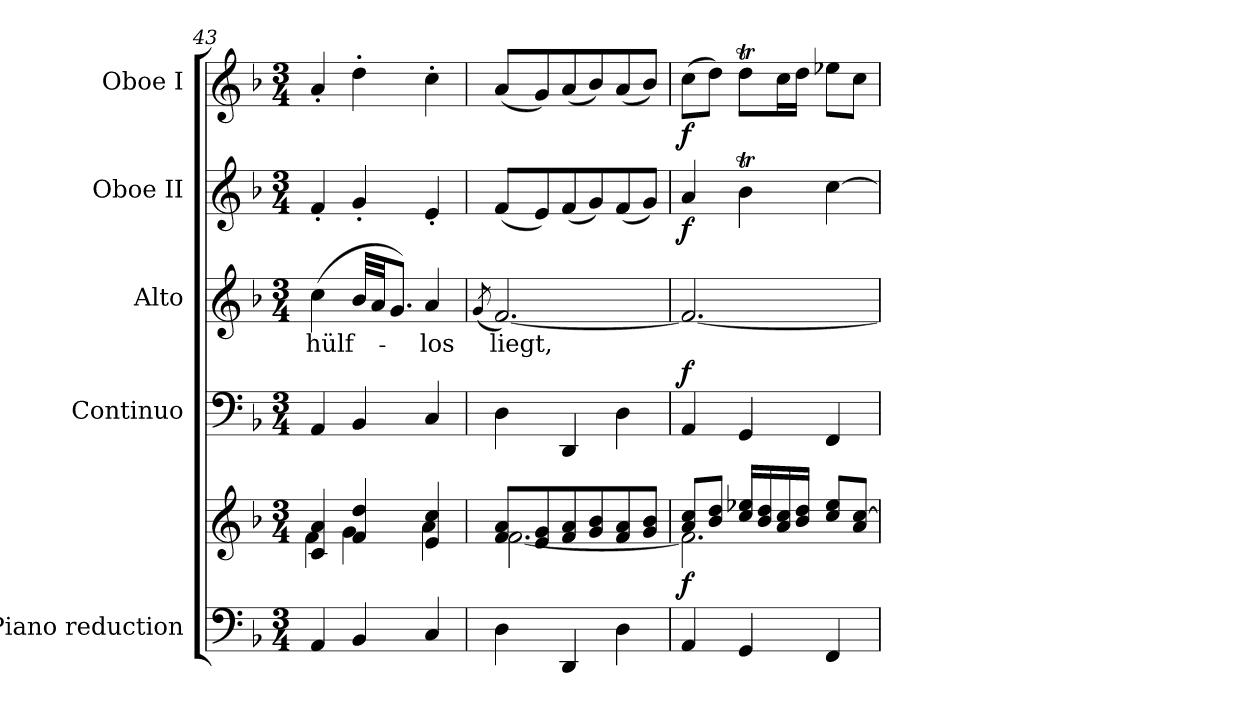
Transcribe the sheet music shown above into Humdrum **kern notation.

**kern	**kern	**dynam	**kern	**dynam	**kern	**text	**kern	**dynam	**kern	**dynam
*part5	*part5	*part5	*part4	*part4	*part3	*part3	*part2	*part2	*part1	*part1
*staff6	*staff5	*staff5/6	*staff4	*staff4	*staff3	*staff3	*staff2	*staff2	*staff1	*staff1
*I"Piano reduction	*	*	*I"Continuo	*	*I"Alto	*	*I"Oboe II	*	*I"Oboe I	*
*I'Pno	*	*	*	*	*	*	*I'Ob	*	*I'Ob	*
*clefF4	*clefG2	*	*clefF4	*	*clefG2	*	*clefG2	*	*clefG2	*
*k[b-]	*k[b-]	*	*k[b-]	*	*k[b-]	*	*k[b-]	*	*k[b-]	*
*M3/4	*M3/4	*	*M3/4	*	*M3/4	*	*M3/4	*	*M3/4	*
=43	=43	=43	=43	=43	=43	=43	=43	=43	=43	=43
*	*^	*	*	*	*	*	*	*	*	*
!	!	!	!	!	!	!	!LO:LY:b	!	!	!	!
4AA/	4c/ 4a/	4f\	.	4AA/	.	(>4cc\	hülf-	4f'/	.	4a'/	.
4BB-/	4f/ 4dd/	4g\	.	4BB-/	.	32b-/LLL	.	4g'/	.	4dd'\	.
.	.	.	.	.	.	32a/JJ	.	.	.	.	.
.	.	.	.	.	.	8.g/J)	.	.	.	.	.
!	!	!	!	!	!	!	!LO:LY:b	!	!	!	!
4C/	4e/ 4cc/	4a\	.	4C/	.	4a/	-los	4e'/	.	4cc'\	.
!!LO:LB:g=z
=44	=44	=44	=44	=44	=44	=44	=44	=44	=44	=44	=44
.	.	.	.	.	.	(<8qg/	.	.	.	.	.
!	!	!	!	!	!	!	!LO:LY:b	!	!	!	!
4D\	8f/ 8a/L	[2.f\	.	4D\	.	[2.f/)	liegt,	(<8f/L	.	(<8a/L	.
.	8e/ 8g/	.	.	.	.	.	.	8e/)	.	8g/)	.
4DD/	8f/ 8a/	.	.	4DD/	.	.	.	(<8f/	.	(<8a/	.
.	8g/ 8b-/	.	.	.	.	.	.	8g/)	.	8b-/)	.
4D\	8f/ 8a/	.	.	4D\	.	.	.	(<8f/	.	(<8a/	.
.	8g/ 8b-/J	.	.	.	.	.	.	8g/J)	.	8b-/J)	.
=45	=45	=45	=45	=45	=45	=45	=45	=45	=45	=45	=45
!	!	!	!LO:DY:b	!	!LO:DY:a	!	!	!	!LO:DY:b	!	!LO:DY:b
4AA/	8a/ 8cc/L	2.f\]	f	4AA/	f	2.f/_	.	4a/	f	(>8cc\L	f
.	8b-/ 8dd/J	.	.	.	.	.	.	.	.	8dd\J)	.
4GG/	16cc/ 16ee-X/LL	.	.	4GG/	.	.	.	4b-T\	.	8ddT\L	.
.	16b-/ 16dd/	.	.	.	.	.	.	.	.	.	.
.	16a/ 16cc/	.	.	.	.	.	.	.	.	16cc\L	.
.	16b-/ 16dd/JJ	.	.	.	.	.	.	.	.	16dd\JJ	.
4FF/	8cc/ 8ee-/L	.	.	4FF/	.	.	.	[4cc\	.	8ee-X\L	.
.	8a/ [8cc/J	.	.	.	.	.	.	.	.	8cc\J	.
*	*v	*v	*	*	*	*	*	*	*	*	*
=	=	=	=	=	=	=	=	=	=	=
*-	*-	*-	*-	*-	*-	*-	*-	*-	*-	*-
